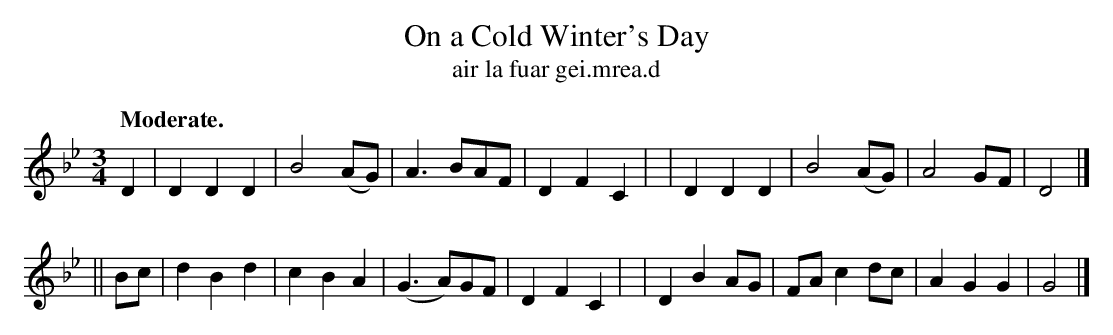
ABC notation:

X:1
T: On a Cold Winter's Day
T: air la fuar gei\.mrea\.d
Q: "Moderate."
M: 3/4
L: 1/8
K: Gm
D2 \
| D2 D2 D2 | B4 (AG) | A3 BAF | D2 F2 C2 |\
| D2 D2 D2 | B4 (AG) | A4 GF | D4 |]
|| Bc \
| d2 B2 d2 | c2 B2 A2 | (G3 A)GF | D2 F2 C2 |\
| D2 B2 AG | FA c2 dc | A2 G2 G2 | G4 |]
